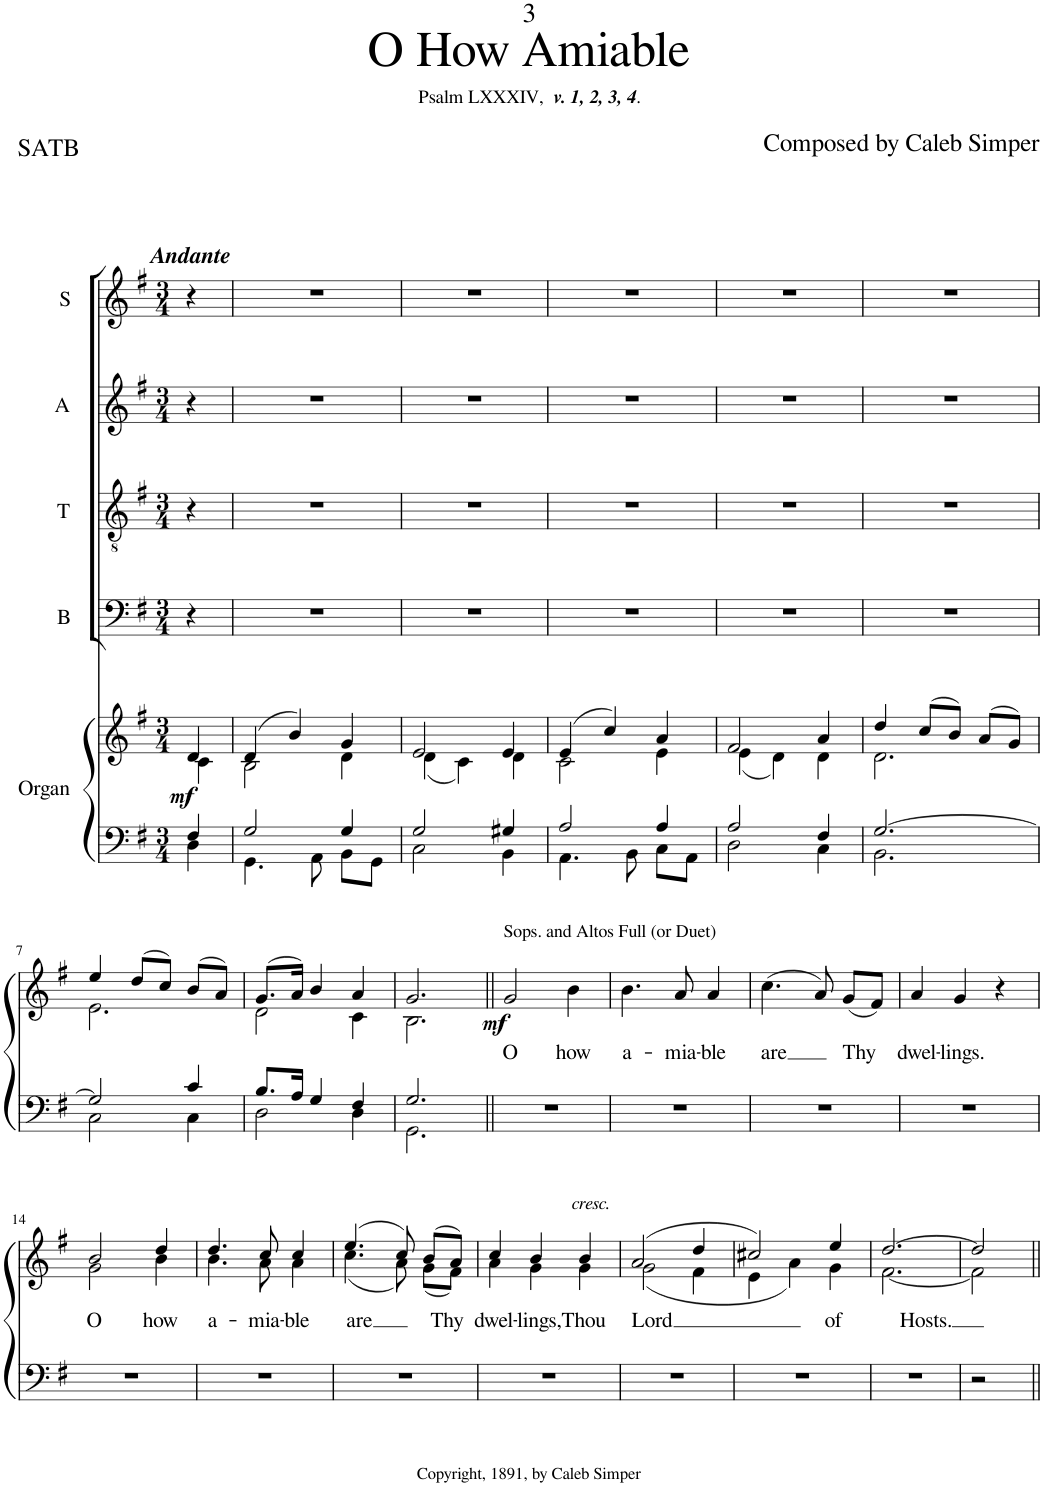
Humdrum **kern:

**kern	**kern	**text	**dynam	**kern	**kern	**kern	**kern
*part5	*part5	*part5	*part5	*part4	*part3	*part2	*part1
*staff6	*staff5	*staff5	*staff5/6	*staff4	*staff3	*staff2	*staff1
*I"Organ	*	*	*	*I"B	*I"T	*I"A	*I"S
*clefF4	*clefG2	*	*	*clefF4	*clefGv2	*clefG2	*clefG2
*k[f#]	*k[f#]	*	*	*k[f#]	*k[f#]	*k[f#]	*k[f#]
*M3/4	*M3/4	*	*	*M3/4	*M3/4	*M3/4	*M3/4
=1	=1	=1	=1	=1	=1	=1	=1
*^	*^	*	*	*	*	*	*
!	!	!	!	!	!	!	!	!	!LO:TX:a:Bi:t=Andante
!	!	!	!	!	!LO:DY:b	!	!	!	!
4F#/	4D\	4d/	4c\	.	mf	4r	4r	4r	4r
=2	=2	=2	=2	=2	=2	=2	=2	=2	=2
2G/	4.GG\	(4d/	2B\	.	.	2.r	2.r	2.r	2.r
.	.	4b/)	.	.	.	.	.	.	.
.	8AA\	.	.	.	.	.	.	.	.
4G/	8BB\L	4g/	4d\	.	.	.	.	.	.
.	8GG\J	.	.	.	.	.	.	.	.
=3	=3	=3	=3	=3	=3	=3	=3	=3	=3
2G/	2C\	2e/	(4d\	.	.	2.r	2.r	2.r	2.r
.	.	.	4c\)	.	.	.	.	.	.
4G#X/	4BB\	4e/	4d\	.	.	.	.	.	.
=4	=4	=4	=4	=4	=4	=4	=4	=4	=4
2A/	4.AA\	(4e/	2c\	.	.	2.r	2.r	2.r	2.r
.	.	4cc/)	.	.	.	.	.	.	.
.	8BB\	.	.	.	.	.	.	.	.
4A/	8C\L	4a/	4e\	.	.	.	.	.	.
.	8AA\J	.	.	.	.	.	.	.	.
=5	=5	=5	=5	=5	=5	=5	=5	=5	=5
2A/	2D\	2f#/	(4e\	.	.	2.r	2.r	2.r	2.r
.	.	.	4d\)	.	.	.	.	.	.
4F#/	4C\	4a/	4d\	.	.	.	.	.	.
=6	=6	=6	=6	=6	=6	=6	=6	=6	=6
[2.G/	2.BB\	4dd/	2.d\	.	.	2.r	2.r	2.r	2.r
.	.	(8cc/L	.	.	.	.	.	.	.
.	.	8b/J)	.	.	.	.	.	.	.
.	.	(8a/L	.	.	.	.	.	.	.
.	.	8g/J)	.	.	.	.	.	.	.
!!LO:LB:g=z
=7	=7	=7	=7	=7	=7	=7	=7	=7	=7
2G/]	2C\	4ee/	2.e\	.	.	2.r	2.r	2.r	2.r
.	.	(8dd/L	.	.	.	.	.	.	.
.	.	8cc/J)	.	.	.	.	.	.	.
4c/	4C\	(8b/L	.	.	.	.	.	.	.
.	.	8a/J)	.	.	.	.	.	.	.
=8	=8	=8	=8	=8	=8	=8	=8	=8	=8
8.B/L	2D\	(8.g/L	2d\	.	.	2.r	2.r	2.r	2.r
16A/Jk	.	16a/Jk)	.	.	.	.	.	.	.
4G/	.	4b/	.	.	.	.	.	.	.
4F#/	4D\	4a/	4c\	.	.	.	.	.	.
=9	=9	=9	=9	=9	=9	=9	=9	=9	=9
2.G/	2.GG\	2.g/	2.B\	.	.	2.r	2.r	2.r	2.r
=10||	=10||	=10||	=10||	=10||	=10||	=10||	=10||	=10||	=10||
!	!	!LO:TX:a:t=Sops. and Altos Full (or Duet)	!	!	!	!	!	!	!
!	!	!	!	!LO:LY:b	!LO:DY:b	!	!	!	!
*v	*v	*	*	*	*	*	*	*	*
*	*v	*v	*	*	*	*	*	*
2.r	2g/	O	mf	2.r	2.r	2.r	2.r
!	!	!LO:LY:b	!	!	!	!	!
.	4b\	how	.	.	.	.	.
=11	=11	=11	=11	=11	=11	=11	=11
!	!	!LO:LY:b	!	!	!	!	!
2.r	4.b\	a-	.	2.r	2.r	2.r	2.r
!	!	!LO:LY:b	!	!	!	!	!
.	8a/	-mia-	.	.	.	.	.
!	!	!LO:LY:b	!	!	!	!	!
.	4a/	-ble	.	.	.	.	.
=12	=12	=12	=12	=12	=12	=12	=12
!	!	!LO:LY:b	!	!	!	!	!
2.r	(4.cc\	are	.	2.r	2.r	2.r	2.r
.	8a/)	.	.	.	.	.	.
!	!	!LO:LY:b	!	!	!	!	!
.	(8g/L	Thy	.	.	.	.	.
.	8f#/J)	.	.	.	.	.	.
=13	=13	=13	=13	=13	=13	=13	=13
!	!	!LO:LY:b	!	!	!	!	!
2.r	4a/	dwel-	.	2.r	2.r	2.r	2.r
!	!	!LO:LY:b	!	!	!	!	!
.	4g/	-lings.	.	.	.	.	.
.	4r	.	.	.	.	.	.
!!LO:LB:g=z
=14	=14	=14	=14	=14	=14	=14	=14
*^	*^	*	*	*	*	*	*
!	!	!	!	!LO:LY:b	!	!	!	!	!
2.r	4FF#	2b/	2g\	O	.	2.r	2.r	2.r	2.r
.	2ryy	.	.	.	.	.	.	.	.
!	!	!	!	!LO:LY:b	!	!	!	!	!
.	.	4dd/	4b\	how	.	.	.	.	.
*v	*v	*	*	*	*	*	*	*	*
=15	=15	=15	=15	=15	=15	=15	=15	=15
!	!	!	!LO:LY:b	!	!	!	!	!
2.r	4.dd/	4.b\	a-	.	2.r	2.r	2.r	2.r
!	!	!	!LO:LY:b	!	!	!	!	!
.	8cc/	8a\	-mia-	.	.	.	.	.
!	!	!	!LO:LY:b	!	!	!	!	!
.	4cc/	4a\	-ble	.	.	.	.	.
=16	=16	=16	=16	=16	=16	=16	=16	=16
!	!	!	!LO:LY:b	!	!	!	!	!
2.r	(4.ee/	(4.cc\	are	.	2.r	2.r	2.r	2.r
.	8cc/)	8a\)	.	.	.	.	.	.
!	!	!	!LO:LY:b	!	!	!	!	!
.	(8b/L	(8g\L	Thy	.	.	.	.	.
.	8a/J)	8f#\J)	.	.	.	.	.	.
=17	=17	=17	=17	=17	=17	=17	=17	=17
!	!	!	!LO:LY:b	!	!	!	!	!
2.r	4cc/	4a\	dwel-	.	2.r	2.r	2.r	2.r
!	!	!	!LO:LY:b	!	!	!	!	!
.	4b/	4g\	-lings,	.	.	.	.	.
!	!LO:TX:a:i:t=cresc.	!	!	!	!	!	!	!
!	!	!	!LO:LY:b	!	!	!	!	!
.	4b/	4g\	Thou	.	.	.	.	.
=18	=18	=18	=18	=18	=18	=18	=18	=18
!	!	!	!LO:LY:b	!	!	!	!	!
2.r	(2a/	(2g\	Lord	.	2.r	2.r	2.r	2.r
.	4dd/	4f#\	.	.	.	.	.	.
=19	=19	=19	=19	=19	=19	=19	=19	=19
2.r	2cc#X/)	4e\	.	.	2.r	2.r	2.r	2.r
.	.	4a\)	.	.	.	.	.	.
!	!	!	!LO:LY:b	!	!	!	!	!
.	4ee/	4g\	of	.	.	.	.	.
=20	=20	=20	=20	=20	=20	=20	=20	=20
!	!	!	!LO:LY:b	!	!	!	!	!
2.r	[2.dd/	[2.f#\	Hosts.	.	2.r	2.r	2.r	2.r
=21	=21	=21	=21	=21	=21	=21	=21	=21
2r	2dd/]	2f#\]	.	.	2r	2r	2r	2r
*	*v	*v	*	*	*	*	*	*
=||	=||	=||	=||	=||	=||	=||	=||
*-	*-	*-	*-	*-	*-	*-	*-
